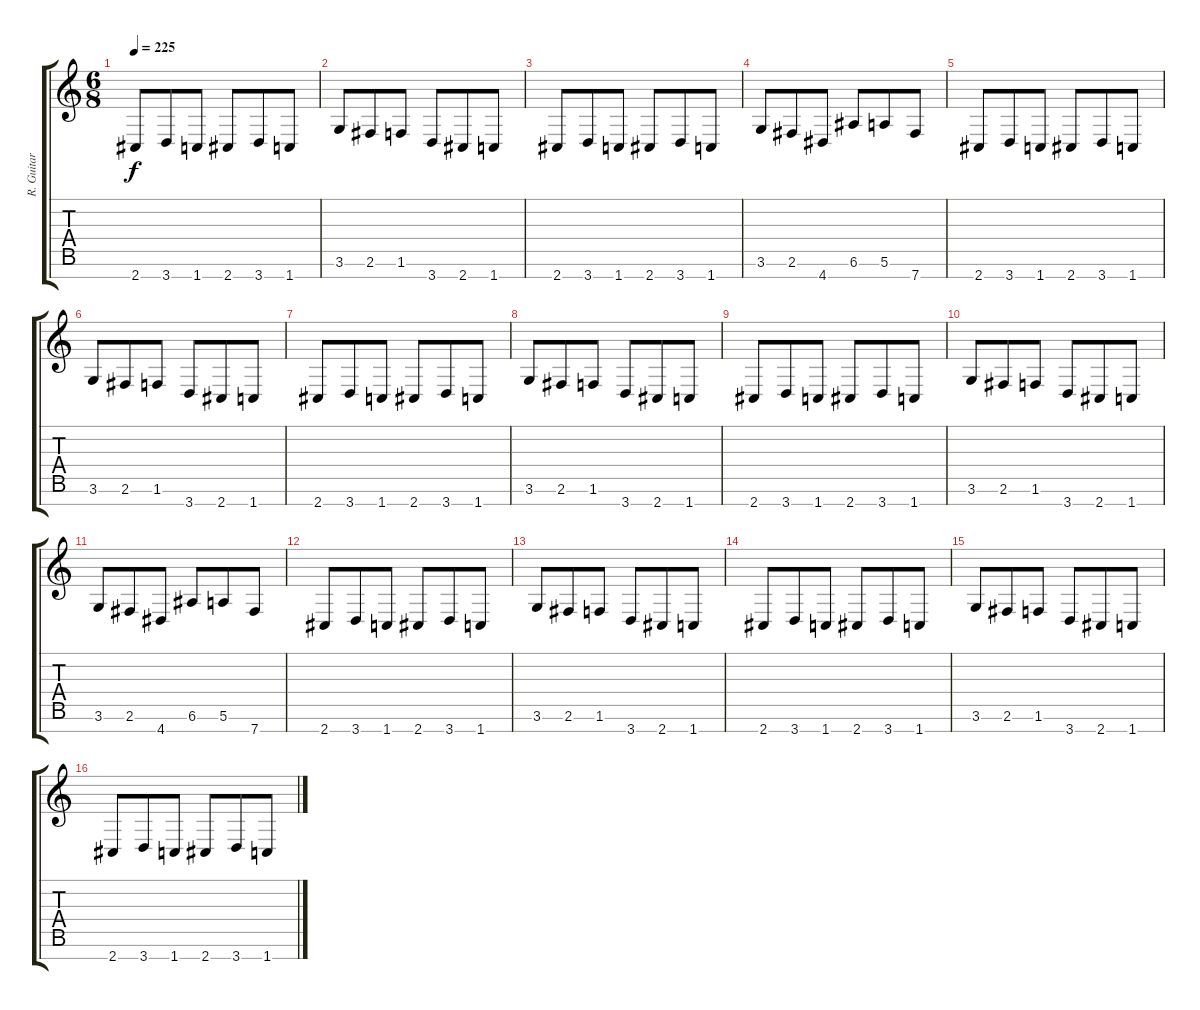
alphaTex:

\track ("R. Guitar 2" "R. Guitar ") {instrument distortionguitar}
\staff {score tabs}
\tuning (E4 B3 G3 D3 A2 E2 B1) {hide}
\ts (6 8)
\tempo 225
\clef g2
\ks c
2.7.8{dy f} 3.7.8 1.7.8 2.7.8 3.7.8 1.7.8 |
3.6.8 2.6.8 1.6.8 3.7.8 2.7.8 1.7.8 |
2.7.8 3.7.8 1.7.8 2.7.8 3.7.8 1.7.8 |
3.6.8 2.6.8 4.7.8 6.6.8 5.6.8 7.7.8 |
2.7.8 3.7.8 1.7.8 2.7.8 3.7.8 1.7.8 |
3.6.8 2.6.8 1.6.8 3.7.8 2.7.8 1.7.8 |
2.7.8 3.7.8 1.7.8 2.7.8 3.7.8 1.7.8 |
3.6.8 2.6.8 1.6.8 3.7.8 2.7.8 1.7.8 |
2.7.8 3.7.8 1.7.8 2.7.8 3.7.8 1.7.8 |
3.6.8 2.6.8 1.6.8 3.7.8 2.7.8 1.7.8 |
3.6.8 2.6.8 4.7.8 6.6.8 5.6.8 7.7.8 |
2.7.8{balance 4} 3.7.8 1.7.8 2.7.8 3.7.8 1.7.8 |
3.6.8 2.6.8 1.6.8 3.7.8 2.7.8 1.7.8 |
2.7.8 3.7.8 1.7.8 2.7.8 3.7.8 1.7.8 |
3.6.8 2.6.8 1.6.8 3.7.8 2.7.8 1.7.8 |
2.7.8 3.7.8 1.7.8 2.7.8 3.7.8 1.7.8
